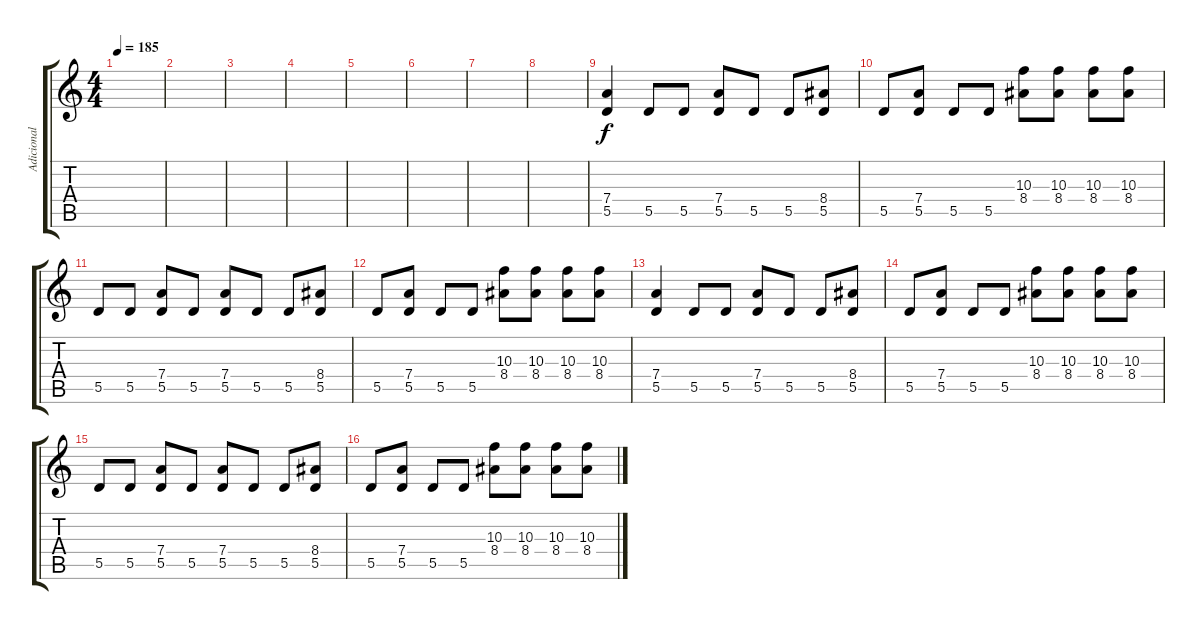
\track ("Adicional" "Adicional") {instrument distortionguitar}
\staff {score tabs}
\tuning (E4 B3 G3 D3 A2 E2) {hide}
\ts (4 4)
\tempo 185
\clef g2
\ks c
|
|
|
|
|
|
|
|
(7.4 5.5).4 5.5.8 5.5.8 (7.4 5.5).8 5.5.8 5.5.8 (8.4 5.5).8 |
5.5.8 (7.4 5.5).8 5.5.8 5.5.8 (10.3 8.4).8 (10.3 8.4).8 (10.3 8.4).8 (10.3 8.4).8 |
5.5.8 5.5.8 (7.4 5.5).8 5.5.8 (7.4 5.5).8 5.5.8 5.5.8 (8.4 5.5).8 |
5.5.8 (7.4 5.5).8 5.5.8 5.5.8 (10.3 8.4).8 (10.3 8.4).8 (10.3 8.4).8 (10.3 8.4).8 |
(7.4 5.5).4 5.5.8 5.5.8 (7.4 5.5).8 5.5.8 5.5.8 (8.4 5.5).8 |
5.5.8 (7.4 5.5).8 5.5.8 5.5.8 (10.3 8.4).8 (10.3 8.4).8 (10.3 8.4).8 (10.3 8.4).8 |
5.5.8 5.5.8 (7.4 5.5).8 5.5.8 (7.4 5.5).8 5.5.8 5.5.8 (8.4 5.5).8 |
5.5.8 (7.4 5.5).8 5.5.8 5.5.8 (10.3 8.4).8 (10.3 8.4).8 (10.3 8.4).8 (10.3 8.4).8
